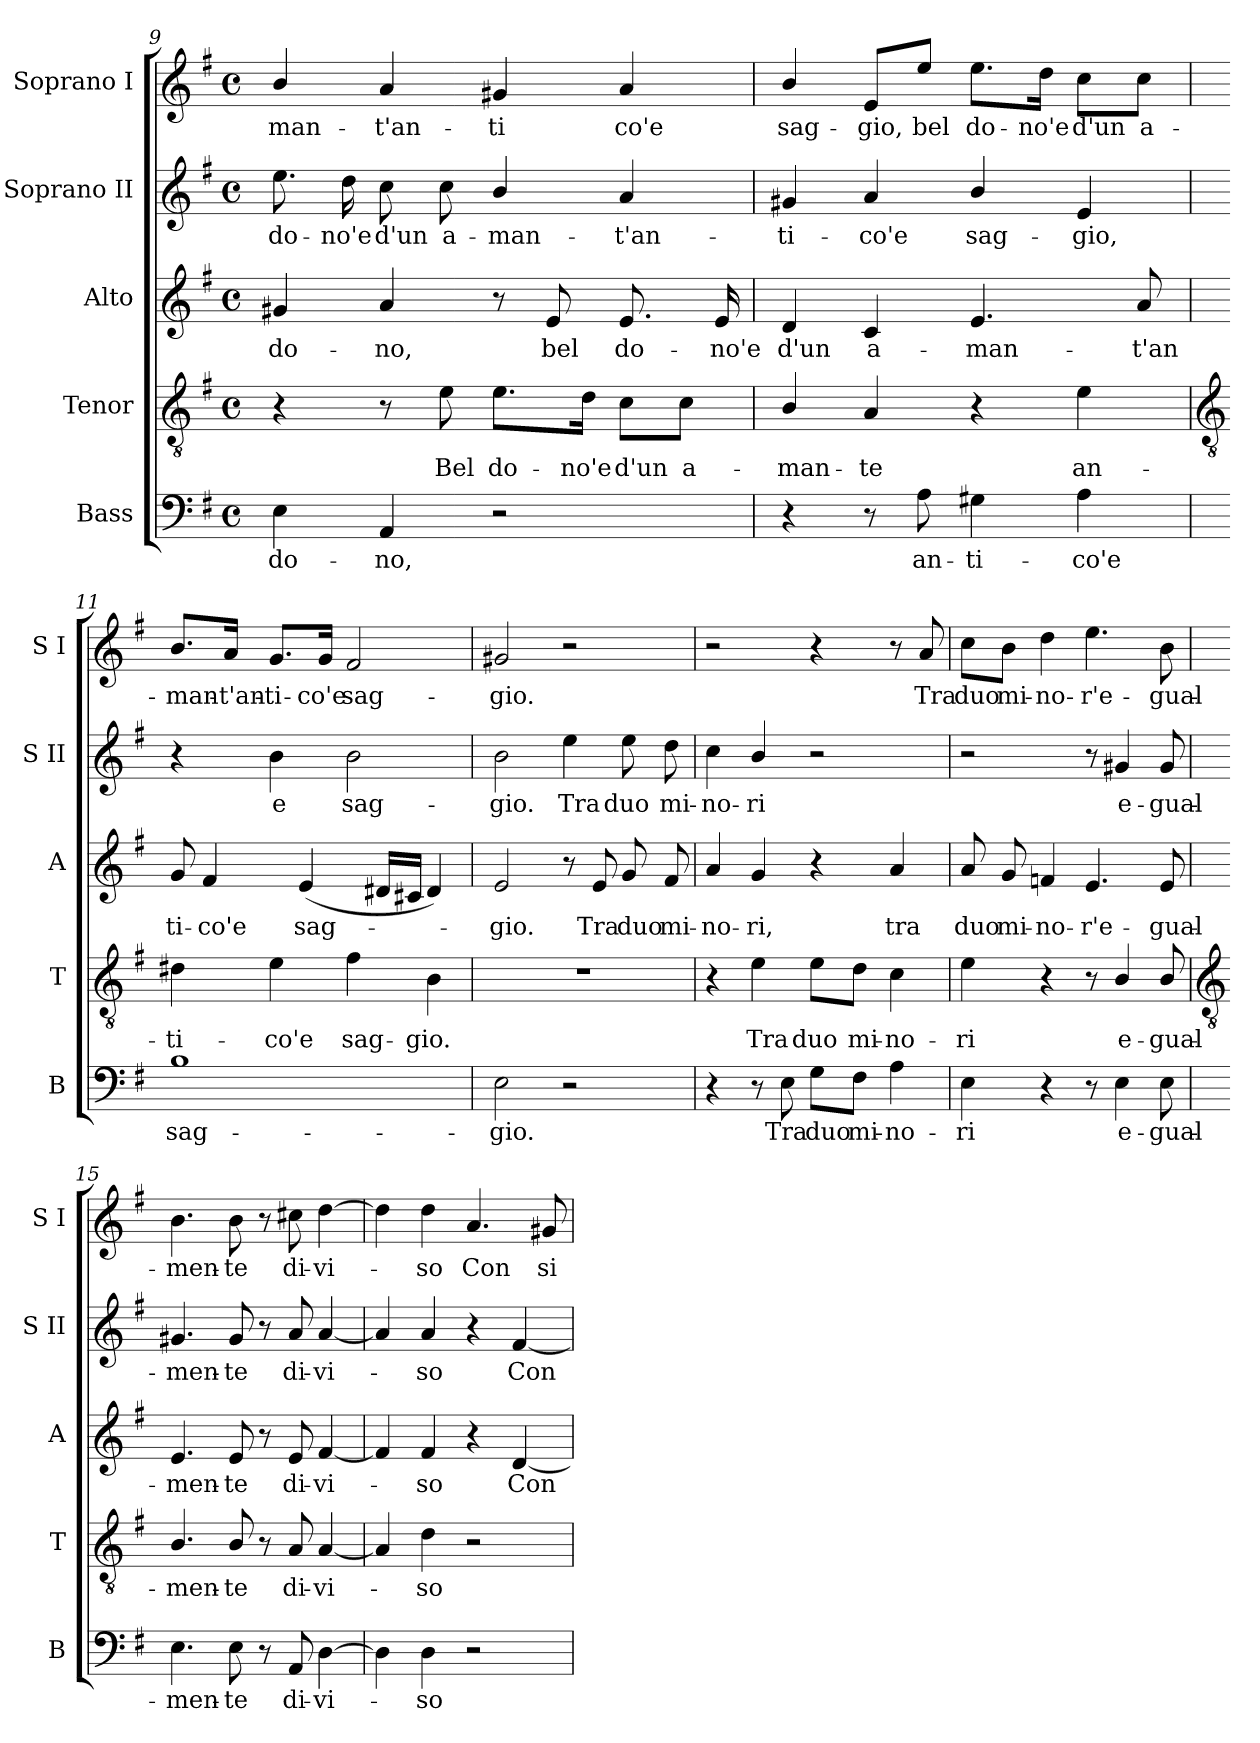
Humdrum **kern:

**kern	**text	**kern	**text	**kern	**text	**kern	**text	**kern	**text
*part5	*part5	*part4	*part4	*part3	*part3	*part2	*part2	*part1	*part1
*staff5	*staff5	*staff4	*staff4	*staff3	*staff3	*staff2	*staff2	*staff1	*staff1
*I"Bass	*	*I"Tenor	*	*I"Alto	*	*I"Soprano II	*	*I"Soprano I	*
*I'B	*	*I'T	*	*I'A	*	*I'S II	*	*I'S I	*
*clefF4	*	*clefGv2	*	*clefG2	*	*clefG2	*	*clefG2	*
*k[f#]	*	*k[f#]	*	*k[f#]	*	*k[f#]	*	*k[f#]	*
*G:	*	*G:	*	*G:	*	*G:	*	*G:	*
*M4/4	*	*M4/4	*	*M4/4	*	*M4/4	*	*M4/4	*
*met(c)	*	*met(c)	*	*met(c)	*	*met(c)	*	*met(c)	*
=9	=9	=9	=9	=9	=9	=9	=9	=9	=9
!	!LO:LY:b	!	!	!	!LO:LY:b	!	!LO:LY:b	!	!LO:LY:b
4E	do-	4r	.	4g#X	do-	8.ee	do-	4b/	-man-
!	!	!	!	!	!	!	!LO:LY:b	!	!
.	.	.	.	.	.	16dd	-no'e	.	.
!	!LO:LY:b	!	!	!	!LO:LY:b	!	!LO:LY:b	!	!LO:LY:b
4AA	-no,	8r	.	4a	-no,	8cc	d'un	4a	-t'an-
!	!	!	!LO:LY:b	!	!	!	!LO:LY:b	!	!
.	.	8e	Bel	.	.	8cc	a-	.	.
!	!	!	!LO:LY:b	!	!	!	!LO:LY:b	!	!LO:LY:b
2r	.	8.e\L	do-	8r	.	4b/	-man-	4g#X	-ti
!	!	!	!	!	!LO:LY:b	!	!	!	!
.	.	.	.	8e	bel	.	.	.	.
!	!	!	!LO:LY:b	!	!	!	!	!	!
.	.	16d\Jk	-no'e	.	.	.	.	.	.
!	!	!	!LO:LY:b	!	!LO:LY:b	!	!LO:LY:b	!	!LO:LY:b
.	.	8c\L	d'un	8.e	do-	4a	-t'an-	4a	co'e
!	!	!	!LO:LY:b	!	!	!	!	!	!
.	.	8c\J	a-	.	.	.	.	.	.
!	!	!	!	!	!LO:LY:b	!	!	!	!
.	.	.	.	16e	-no'e	.	.	.	.
=10	=10	=10	=10	=10	=10	=10	=10	=10	=10
!	!	!	!LO:LY:b	!	!LO:LY:b	!	!LO:LY:b	!	!LO:LY:b
4r	.	4B/	-man-	4d	d'un	4g#X	-ti-	4b/	sag-
!	!	!	!LO:LY:b	!	!LO:LY:b	!	!LO:LY:b	!	!LO:LY:b
8r	.	4A	-te	4c	a-	4a	-co'e	8e/L	-gio,
!	!LO:LY:b	!	!	!	!	!	!	!	!LO:LY:b
8A	an-	.	.	.	.	.	.	8ee/J	bel
!	!LO:LY:b	!	!	!	!LO:LY:b	!	!LO:LY:b	!	!LO:LY:b
4G#X	-ti-	4r	.	4.e	-man-	4b/	sag-	8.ee\L	do-
!	!	!	!	!	!	!	!	!	!LO:LY:b
.	.	.	.	.	.	.	.	16dd\Jk	-no'e
!	!LO:LY:b	!	!LO:LY:b	!	!	!	!LO:LY:b	!	!LO:LY:b
4A	-co'e	4e	an-	.	.	4e	-gio,	8cc\L	d'un
!	!	!	!	!	!LO:LY:b	!	!	!	!LO:LY:b
.	.	.	.	8a	-t'an	.	.	8cc\J	a-
!!LO:LB:g=z
=11	=11	=11	=11	=11	=11	=11	=11	=11	=11
*	*	*clefGv2	*	*	*	*	*	*	*
!	!LO:LY:b	!	!LO:LY:b	!	!LO:LY:b	!	!	!	!LO:LY:b
1B	sag-	4d#X	-ti-	8g	ti-	4r	.	8.b/L	-man-
!	!	!	!	!	!LO:LY:b	!	!	!	!
.	.	.	.	4f#	-co'e	.	.	.	.
!	!	!	!	!	!	!	!	!	!LO:LY:b
.	.	.	.	.	.	.	.	16a/Jk	-t'an-
!	!	!	!LO:LY:b	!	!	!	!LO:LY:b	!	!LO:LY:b
.	.	4e	-co'e	.	.	4b	e	8.g/L	-ti-
!	!	!	!	!	!LO:LY:b	!	!	!	!
.	.	.	.	(<4e	sag-	.	.	.	.
!	!	!	!	!	!	!	!	!	!LO:LY:b
.	.	.	.	.	.	.	.	16g/Jk	-co'e
!	!	!	!LO:LY:b	!	!	!	!LO:LY:b	!	!LO:LY:b
.	.	4f#	sag-	.	.	2b	sag-	2f#	sag-
.	.	.	.	16d#XLL	.	.	.	.	.
.	.	.	.	16c#XJJ	.	.	.	.	.
!	!	!	!LO:LY:b	!	!	!	!	!	!
.	.	4B	-gio.	4d#)	.	.	.	.	.
=12	=12	=12	=12	=12	=12	=12	=12	=12	=12
!	!LO:LY:b	!	!	!	!LO:LY:b	!	!LO:LY:b	!	!LO:LY:b
2E	-gio.	1r	.	2e	gio.	2b	-gio.	2g#X	-gio.
!	!	!	!	!	!	!	!LO:LY:b	!	!
2r	.	.	.	8r	.	4ee	Tra	2r	.
!	!	!	!	!	!LO:LY:b	!	!	!	!
.	.	.	.	8e	Tra	.	.	.	.
!	!	!	!	!	!LO:LY:b	!	!LO:LY:b	!	!
.	.	.	.	8g	duo	8ee	duo	.	.
!	!	!	!	!	!LO:LY:b	!	!LO:LY:b	!	!
.	.	.	.	8f#	mi-	8dd	mi-	.	.
=13	=13	=13	=13	=13	=13	=13	=13	=13	=13
!	!	!	!	!	!LO:LY:b	!	!LO:LY:b	!	!
4r	.	4r	.	4a	-no-	4cc	-no-	2r	.
!	!	!	!LO:LY:b	!	!LO:LY:b	!	!LO:LY:b	!	!
8r	.	4e	Tra	4g	-ri,	4b/	-ri	.	.
!	!LO:LY:b	!	!	!	!	!	!	!	!
8E	Tra	.	.	.	.	.	.	.	.
!	!LO:LY:b	!	!LO:LY:b	!	!	!	!	!	!
8G\L	duo	8e\L	duo	4r	.	2r	.	4r	.
!	!LO:LY:b	!	!LO:LY:b	!	!	!	!	!	!
8F#\J	mi-	8d\J	mi-	.	.	.	.	.	.
!	!LO:LY:b	!	!LO:LY:b	!	!LO:LY:b	!	!	!	!
4A	-no-	4c	-no-	4a	tra	.	.	8r	.
!	!	!	!	!	!	!	!	!	!LO:LY:b
.	.	.	.	.	.	.	.	8a	Tra
=14	=14	=14	=14	=14	=14	=14	=14	=14	=14
!	!LO:LY:b	!	!LO:LY:b	!	!LO:LY:b	!	!	!	!LO:LY:b
4E	-ri	4e	-ri	8a	duo	2r	.	8cc\L	duo
!	!	!	!	!	!LO:LY:b	!	!	!	!LO:LY:b
.	.	.	.	8g	mi-	.	.	8b\J	mi-
!	!	!	!	!	!LO:LY:b	!	!	!	!LO:LY:b
4r	.	4r	.	4fn	-no-	.	.	4dd	-no-
!	!	!	!	!	!LO:LY:b	!	!	!	!LO:LY:b
8r	.	8r	.	4.e	-r'e-	8r	.	4.ee	-r'e-
!	!LO:LY:b	!	!LO:LY:b	!	!	!	!LO:LY:b	!	!
4E	e-	4B/	e-	.	.	4g#X	e-	.	.
!	!LO:LY:b	!	!LO:LY:b	!	!LO:LY:b	!	!LO:LY:b	!	!LO:LY:b
8E	-gual-	8B/	-gual-	8e	-gual-	8g#	-gual-	8b	-gual-
!!LO:LB:g=z
=15	=15	=15	=15	=15	=15	=15	=15	=15	=15
*	*	*clefGv2	*	*	*	*	*	*	*
!	!LO:LY:b	!	!LO:LY:b	!	!LO:LY:b	!	!LO:LY:b	!	!LO:LY:b
4.E	-men-	4.B/	-men-	4.e	-men-	4.g#X	-men-	4.b	-men-
!	!LO:LY:b	!	!LO:LY:b	!	!LO:LY:b	!	!LO:LY:b	!	!LO:LY:b
8E	-te	8B/	-te	8e	-te	8g#	-te	8b	-te
8r	.	8r	.	8r	.	8r	.	8r	.
!	!LO:LY:b	!	!LO:LY:b	!	!LO:LY:b	!	!LO:LY:b	!	!LO:LY:b
8AA	di-	8A	di-	8e	di-	8aL	di-	8cc#X	di-
!	!LO:LY:b	!	!LO:LY:b	!	!LO:LY:b	!	!LO:LY:b	!	!LO:LY:b
[4D	-vi-	[4A	-vi-	[4f#	-vi-	[4a	-vi-	[4dd	-vi-
=16	=16	=16	=16	=16	=16	=16	=16	=16	=16
4D]	.	4A]	.	4f#]	.	4a]	.	4dd]	.
!	!LO:LY:b	!	!LO:LY:b	!	!LO:LY:b	!	!LO:LY:b	!	!LO:LY:b
4D	so	4d	so	4f#	so	4a	so	4dd	so
!	!	!	!	!	!	!	!	!	!LO:LY:b
2r	.	2r	.	4r	.	4r	.	4.a	Con
!	!	!	!	!	!LO:LY:b	!	!LO:LY:b	!	!
.	.	.	.	[4d	Con	[4f#	Con	.	.
!	!	!	!	!	!	!	!	!	!LO:LY:b
.	.	.	.	.	.	.	.	8g#X	si
=	=	=	=	=	=	=	=	=	=
*-	*-	*-	*-	*-	*-	*-	*-	*-	*-
